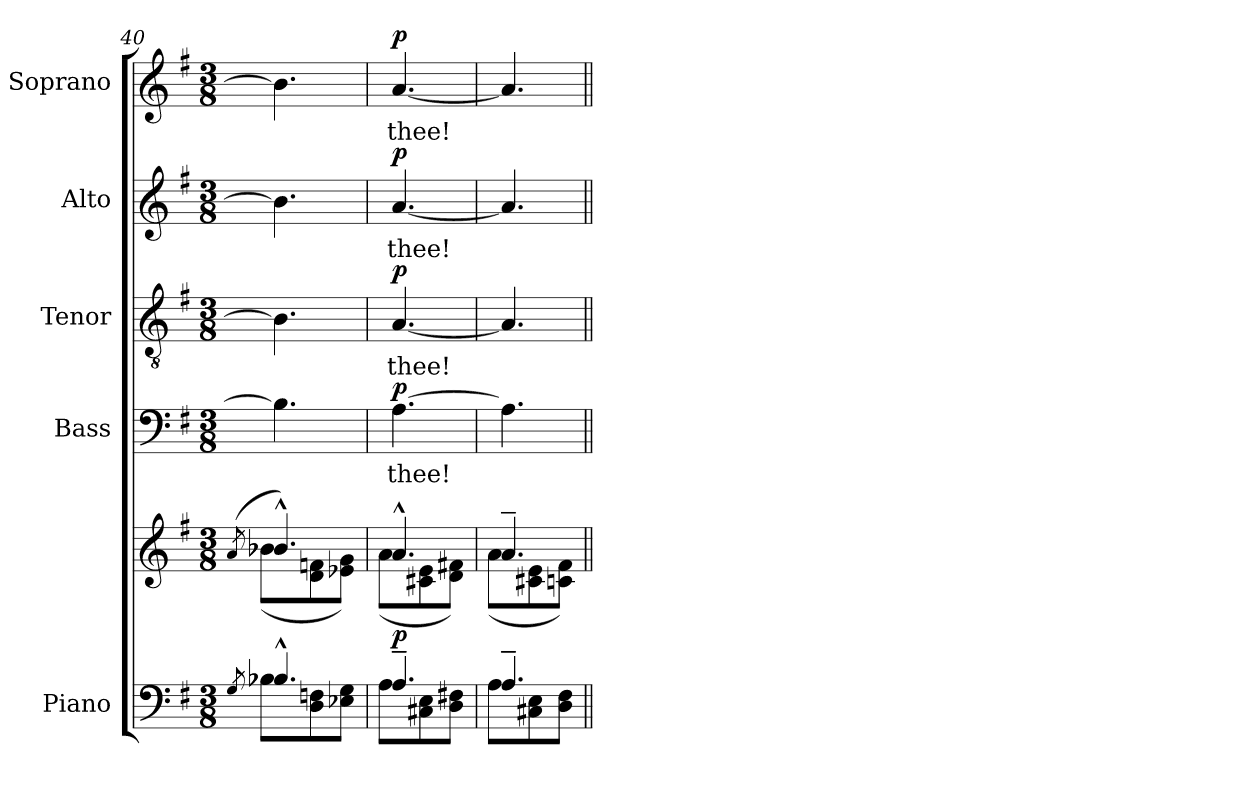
**kern	**kern	**dynam	**kern	**text	**dynam	**kern	**text	**dynam	**kern	**text	**dynam	**kern	**text	**dynam
*part5	*part5	*part5	*part4	*part4	*part4	*part3	*part3	*part3	*part2	*part2	*part2	*part1	*part1	*part1
*staff6	*staff5	*staff5/6	*staff4	*staff4	*staff4	*staff3	*staff3	*staff3	*staff2	*staff2	*staff2	*staff1	*staff1	*staff1
*I"Piano	*	*	*I"Bass	*	*	*I"Tenor	*	*	*I"Alto	*	*	*I"Soprano	*	*
*I'Pno	*	*	*	*	*	*	*	*	*	*	*	*	*	*
*clefF4	*clefG2	*	*clefF4	*	*	*clefGv2	*	*	*clefG2	*	*	*clefG2	*	*
*k[f#]	*k[f#]	*	*k[f#]	*	*	*k[f#]	*	*	*k[f#]	*	*	*k[f#]	*	*
*M3/8	*M3/8	*	*M3/8	*	*	*M3/8	*	*	*M3/8	*	*	*M3/8	*	*
=40	=40	=40	=40	=40	=40	=40	=40	=40	=40	=40	=40	=40	=40	=40
8qG/	(<8qa/	.	.	.	.	.	.	.	.	.	.	.	.	.
*^	*^	*	*	*	*	*	*	*	*	*	*	*	*	*
!	!LO:N:head=solid	!	!LO:N:head=solid	!	!	!	!	!	!	!	!	!	!	!	!	!
4.B-X^^/	8B-\L	4.b-X^^/)	(>8b-\L	.	4.B-\]	.	.	4.B-\]	.	.	4.b-\]	.	.	4.b-\]	.	.
.	8D\ 8Fn\	.	8d\ 8fn\	.	.	.	.	.	.	.	.	.	.	.	.	.
.	8E-X\ 8G\J	.	8e-X\ 8g\J)	.	.	.	.	.	.	.	.	.	.	.	.	.
=41	=41	=41	=41	=41	=41	=41	=41	=41	=41	=41	=41	=41	=41	=41	=41	=41
!	!LO:N:head=solid	!	!LO:N:head=solid	!LO:DY:a=2	!	!LO:LY:b	!LO:DY:a	!	!LO:LY:b	!LO:DY:a	!	!LO:LY:b	!LO:DY:a	!	!LO:LY:b	!LO:DY:a
4.A~/	8A\L	4.a^^/	(>8a\L	p	[4.A\	thee!	p	[4.A/	thee!	p	[4.a/	thee!	p	[4.a/	thee!	p
.	8C#X\ 8E\	.	8c#X\ 8e\	.	.	.	.	.	.	.	.	.	.	.	.	.
.	8D\ 8F#X\J	.	8d\ 8f#X\J)	.	.	.	.	.	.	.	.	.	.	.	.	.
!!LO:PB:g=z
=42	=42	=42	=42	=42	=42	=42	=42	=42	=42	=42	=42	=42	=42	=42	=42	=42
!	!LO:N:head=solid	!	!LO:N:head=solid	!	!	!	!	!	!	!	!	!	!	!	!	!
4.A~/	8A\L	4.a~/	(>8a\L	.	4.A\]	.	.	4.A/]	.	.	4.a/]	.	.	4.a/]	.	.
.	8C#X\ 8E\	.	8c#X\ 8e\	.	.	.	.	.	.	.	.	.	.	.	.	.
.	8D\ 8F#\J	.	8cn\ 8f#\J)	.	.	.	.	.	.	.	.	.	.	.	.	.
*v	*v	*	*	*	*	*	*	*	*	*	*	*	*	*	*	*
*	*v	*v	*	*	*	*	*	*	*	*	*	*	*	*	*
=||	=||	=||	=||	=||	=||	=||	=||	=||	=||	=||	=||	=||	=||	=||
*-	*-	*-	*-	*-	*-	*-	*-	*-	*-	*-	*-	*-	*-	*-
